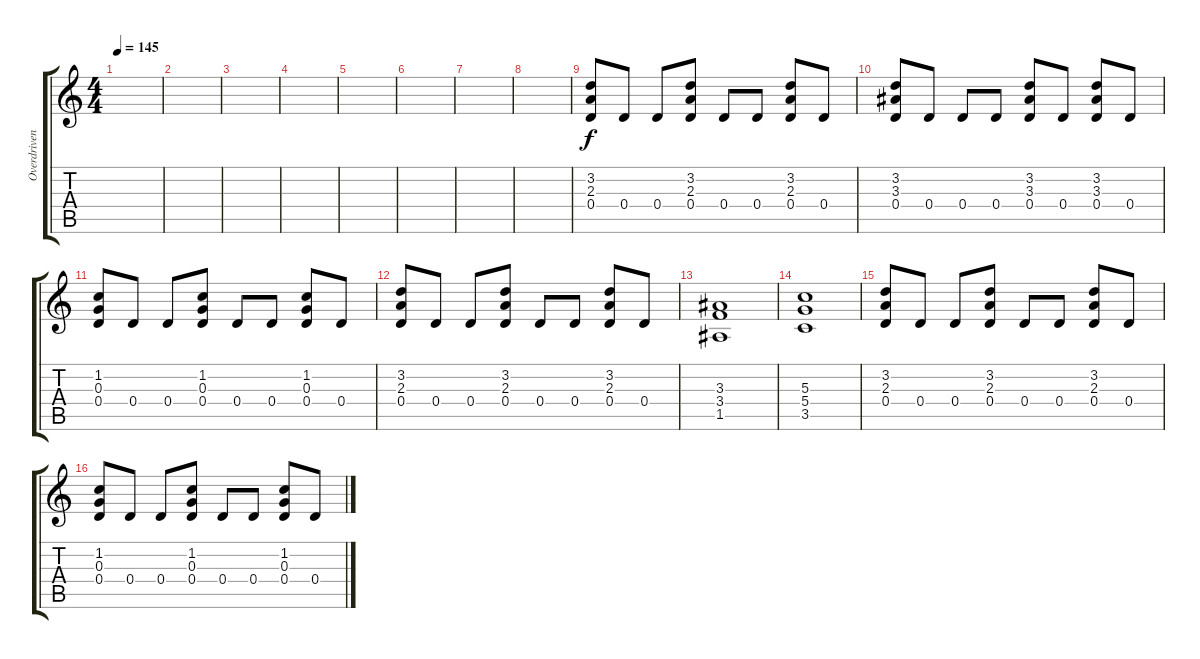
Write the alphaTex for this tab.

\track ("Overdriven Guitar" "Overdriven") {instrument overdrivenguitar}
\staff {score tabs}
\tuning (E4 B3 G3 D3 A2 E2) {hide}
\ts (4 4)
\tempo 145
\clef g2
\ks c
|
|
|
|
|
|
|
|
(3.2 2.3 0.4).8 0.4.8 0.4.8 (3.2 2.3 0.4).8 0.4.8 0.4.8 (3.2 2.3 0.4).8 0.4.8 |
(3.2 3.3 0.4).8 0.4.8 0.4.8 0.4.8 (3.2 3.3 0.4).8 0.4.8 (3.2 3.3 0.4).8 0.4.8 |
(1.2 0.3 0.4).8 0.4.8 0.4.8 (1.2 0.3 0.4).8 0.4.8 0.4.8 (1.2 0.3 0.4).8 0.4.8 |
(3.2 2.3 0.4).8 0.4.8 0.4.8 (3.2 2.3 0.4).8 0.4.8 0.4.8 (3.2 2.3 0.4).8 0.4.8 |
(3.3 3.4 1.5).1 |
(5.3 5.4 3.5).1 |
(3.2 2.3 0.4).8 0.4.8 0.4.8 (3.2 2.3 0.4).8 0.4.8 0.4.8 (3.2 2.3 0.4).8 0.4.8 |
(1.2 0.3 0.4).8 0.4.8 0.4.8 (1.2 0.3 0.4).8 0.4.8 0.4.8 (1.2 0.3 0.4).8 0.4.8
